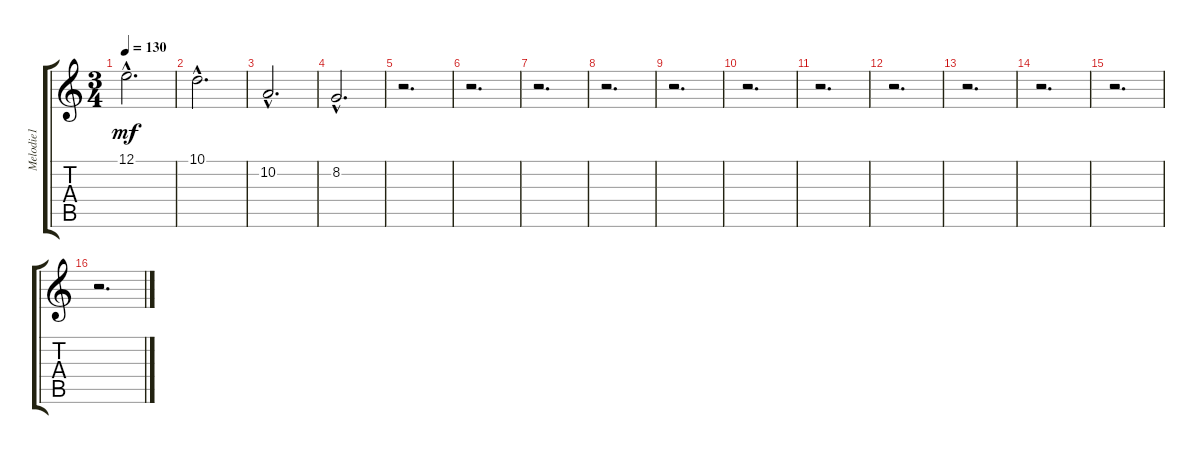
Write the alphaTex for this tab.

\track ("Melodie1" "Melodie1") {instrument stringensemble1}
\staff {score tabs}
\tuning (E4 B3 G3 D3 A2 E2) {hide}
\ts (3 4)
\tempo 130
\clef g2
\ks c
12.1{hac}.2{d dy mf} |
10.1{hac}.2{d} |
10.2{hac}.2{d} |
8.2{hac}.2{d} |
r.2{d} |
r.2{d} |
r.2{d} |
r.2{d} |
r.2{d} |
r.2{d} |
r.2{d} |
r.2{d} |
r.2{d} |
r.2{d} |
r.2{d} |
r.2{d}
